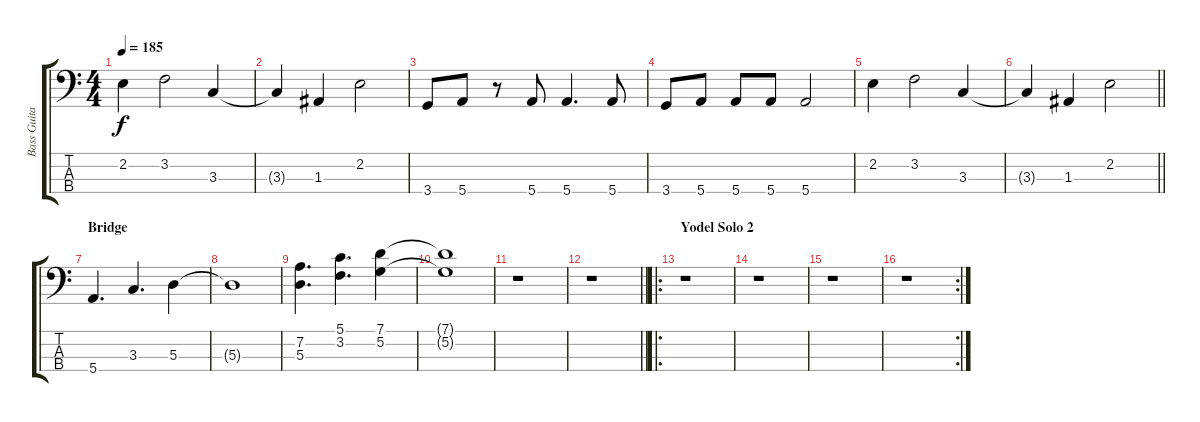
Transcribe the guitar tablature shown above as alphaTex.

\track ("Bass Guitar" "Bass Guita") {instrument electricbassfinger}
\staff {score tabs}
\tuning (G2 D2 A1 E1) {hide}
\ts (4 4)
\tempo 185
\clef f4
\ks c
2.2.4{dy f} 3.2.2 3.3.4 |
3.3{t}.4 1.3.4 2.2.2 |
3.4.8 5.4.8 r.8 5.4.8 5.4.4{d} 5.4.8 |
3.4.8 5.4.8 5.4.8 5.4.8 5.4.2 |
2.2.4 3.2.2 3.3.4 |
\barLineRight lightlight
3.3{t}.4 1.3.4 2.2.2 |
\section ("" "Bridge")
5.4.4{d} 3.3.4{d} 5.3.4 |
5.3{t}.1 |
(7.2 5.3).4{d} (5.1 3.2).4{d} (7.1 5.2).4 |
(7.1{t} 5.2{t}).1 |
r.1 |
\barLineRight lightlight
r.1 |
\ro
\section ("" "Yodel Solo 2")
r.1 |
r.1 |
r.1 |
\rc 2
r.1
